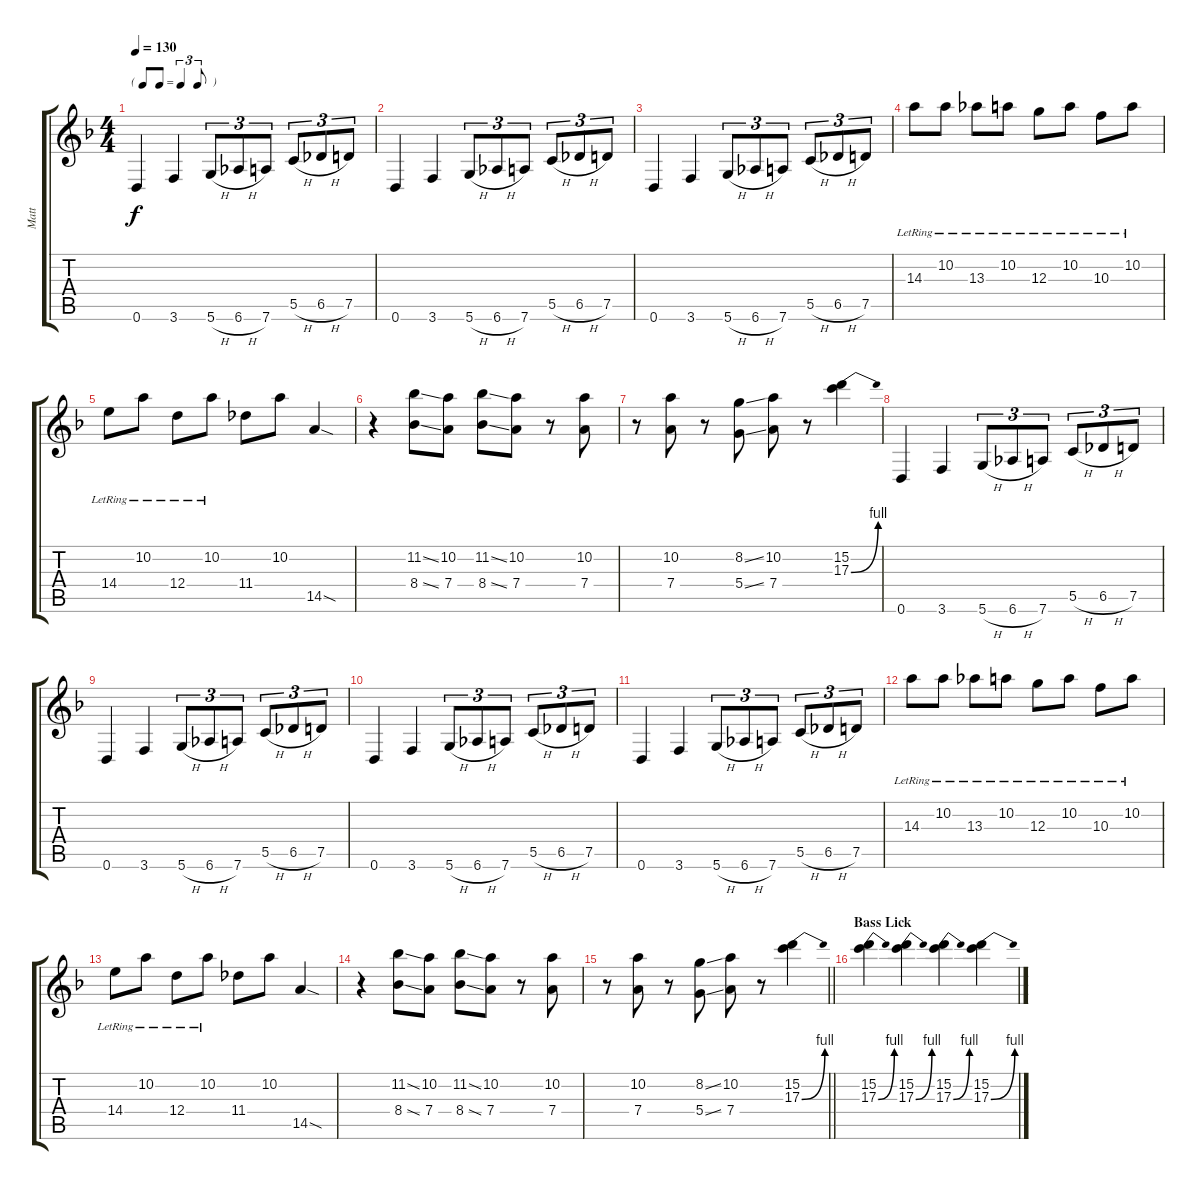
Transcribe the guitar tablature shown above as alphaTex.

\track ("Matt" "Matt") {instrument distortionguitar}
\staff {score tabs}
\tuning (E4 B3 G3 D3 G2 D2) {hide}
\ts (4 4)
\tf triplet8th
\tempo 130
\clef g2
\ks dminor
0.6.4{dy f} 3.6.4 5.6{h}.8{tu (3 2)} 6.6{h}.8{tu (3 2)} 7.6.8{tu (3 2)} 5.5{h}.8{tu (3 2)} 6.5{h}.8{tu (3 2)} 7.5.8{tu (3 2)} |
0.6.4 3.6.4 5.6{h}.8{tu (3 2)} 6.6{h}.8{tu (3 2)} 7.6.8{tu (3 2)} 5.5{h}.8{tu (3 2)} 6.5{h}.8{tu (3 2)} 7.5.8{tu (3 2)} |
0.6.4 3.6.4 5.6{h}.8{tu (3 2)} 6.6{h}.8{tu (3 2)} 7.6.8{tu (3 2)} 5.5{h}.8{tu (3 2)} 6.5{h}.8{tu (3 2)} 7.5.8{tu (3 2)} |
14.3{lr}.8 10.2{lr}.8 13.3{lr}.8 10.2{lr}.8 12.3{lr}.8 10.2{lr}.8 10.3{lr}.8 10.2{lr}.8 |
14.4{lr}.8 10.2{lr}.8 12.4{lr}.8 10.2{lr}.8 11.4.8 10.2.8 14.5{sod}.4 |
r.4 (11.2{ss} 8.4{ss}).8 (10.2 7.4).8 (11.2{ss} 8.4{ss}).8 (10.2 7.4).8 r.8 (10.2 7.4).8 |
r.8 (10.2 7.4).8 r.8 (8.2{ss} 5.4{ss}).8 (10.2 7.4).8 r.8 (15.2 17.3{be (bend 0 0 60 4)}).4 |
0.6.4 3.6.4 5.6{h}.8{tu (3 2)} 6.6{h}.8{tu (3 2)} 7.6.8{tu (3 2)} 5.5{h}.8{tu (3 2)} 6.5{h}.8{tu (3 2)} 7.5.8{tu (3 2)} |
0.6.4 3.6.4 5.6{h}.8{tu (3 2)} 6.6{h}.8{tu (3 2)} 7.6.8{tu (3 2)} 5.5{h}.8{tu (3 2)} 6.5{h}.8{tu (3 2)} 7.5.8{tu (3 2)} |
0.6.4 3.6.4 5.6{h}.8{tu (3 2)} 6.6{h}.8{tu (3 2)} 7.6.8{tu (3 2)} 5.5{h}.8{tu (3 2)} 6.5{h}.8{tu (3 2)} 7.5.8{tu (3 2)} |
0.6.4 3.6.4 5.6{h}.8{tu (3 2)} 6.6{h}.8{tu (3 2)} 7.6.8{tu (3 2)} 5.5{h}.8{tu (3 2)} 6.5{h}.8{tu (3 2)} 7.5.8{tu (3 2)} |
14.3{lr}.8 10.2{lr}.8 13.3{lr}.8 10.2{lr}.8 12.3{lr}.8 10.2{lr}.8 10.3{lr}.8 10.2{lr}.8 |
14.4{lr}.8 10.2{lr}.8 12.4{lr}.8 10.2{lr}.8 11.4.8 10.2.8 14.5{sod}.4 |
r.4 (11.2{ss} 8.4{ss}).8 (10.2 7.4).8 (11.2{ss} 8.4{ss}).8 (10.2 7.4).8 r.8 (10.2 7.4).8 |
\barLineRight lightlight
r.8 (10.2 7.4).8 r.8 (8.2{ss} 5.4{ss}).8 (10.2 7.4).8 r.8 (15.2 17.3{be (bend 0 0 60 4)}).4 |
\section ("" "Bass Lick")
(15.2 17.3{be (bend 0 0 60 4)}).4 (15.2 17.3{be (bend 0 0 60 4)}).4 (15.2 17.3{be (bend 0 0 60 4)}).4 (15.2 17.3{be (bend 0 0 60 4)}).4
